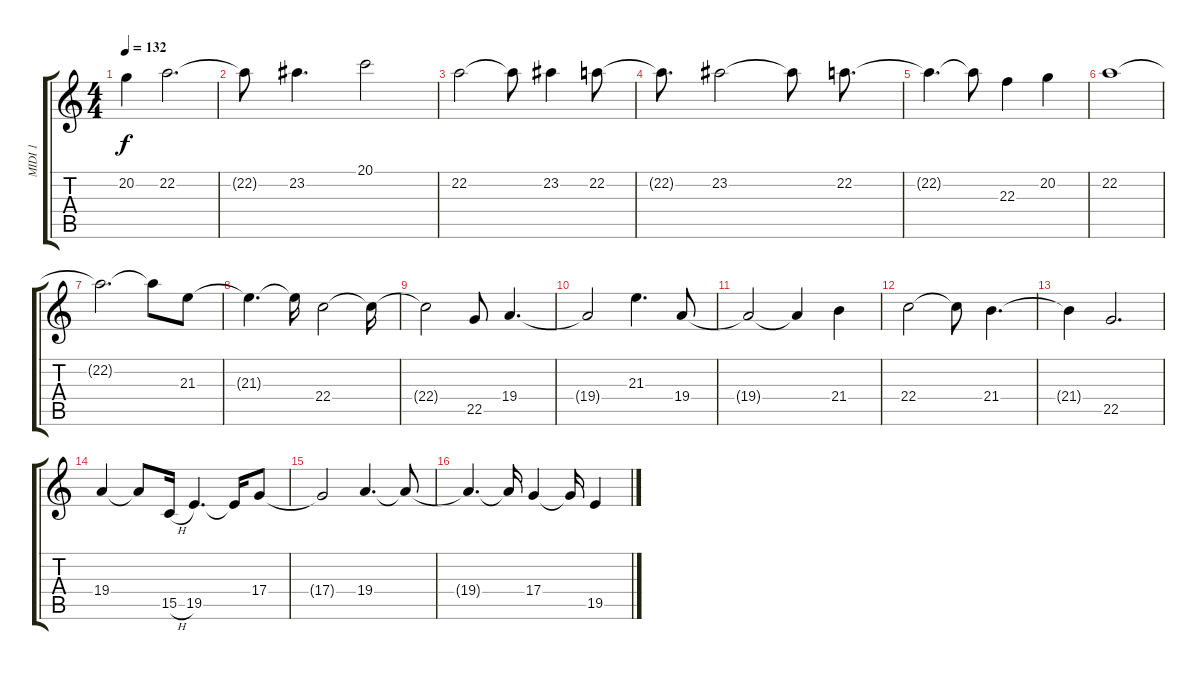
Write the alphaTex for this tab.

\track ("MIDI 1" "MIDI 1") {solo instrument synthstrings1}
\staff {score tabs}
\tuning (E4 B3 G3 D3 A2 E2) {hide}
\ts (4 4)
\tempo 132
\clef g2
\ks c
20.2{t}.4{dy f} 22.2.2{d} |
22.2{t}.8 23.2.4{d} 20.1.2 |
22.2.2 22.2{t}.8 23.2.4 22.2.8 |
22.2{t}.8{d} 23.2.2 23.2{t}.8 22.2.8{d} |
22.2{t}.4{d} 22.2{t}.8 22.3.4 20.2.4 |
22.2.1 |
22.2{t}.2{d} 22.2{t}.8 21.3.8 |
21.3{t}.4{d} 21.3{t}.16 22.4.2 22.4{t}.16 |
22.4{t}.2 22.5.8 19.4.4{d} |
19.4{t}.2 21.3.4{d} 19.4.8 |
19.4{t}.2 19.4{t}.4 21.4.4 |
22.4.2 22.4{t}.8 21.4.4{d} |
21.4{t}.4 22.5.2{d} |
19.4.4 19.4{t}.8 15.5{h}.16 19.5.4{d} 19.5{t}.16 17.4.8 |
17.4{t}.2 19.4.4{d} 19.4{t}.8 |
19.4{t}.4{d} 19.4{t}.16 17.4.4 17.4{t}.16 19.5.4
